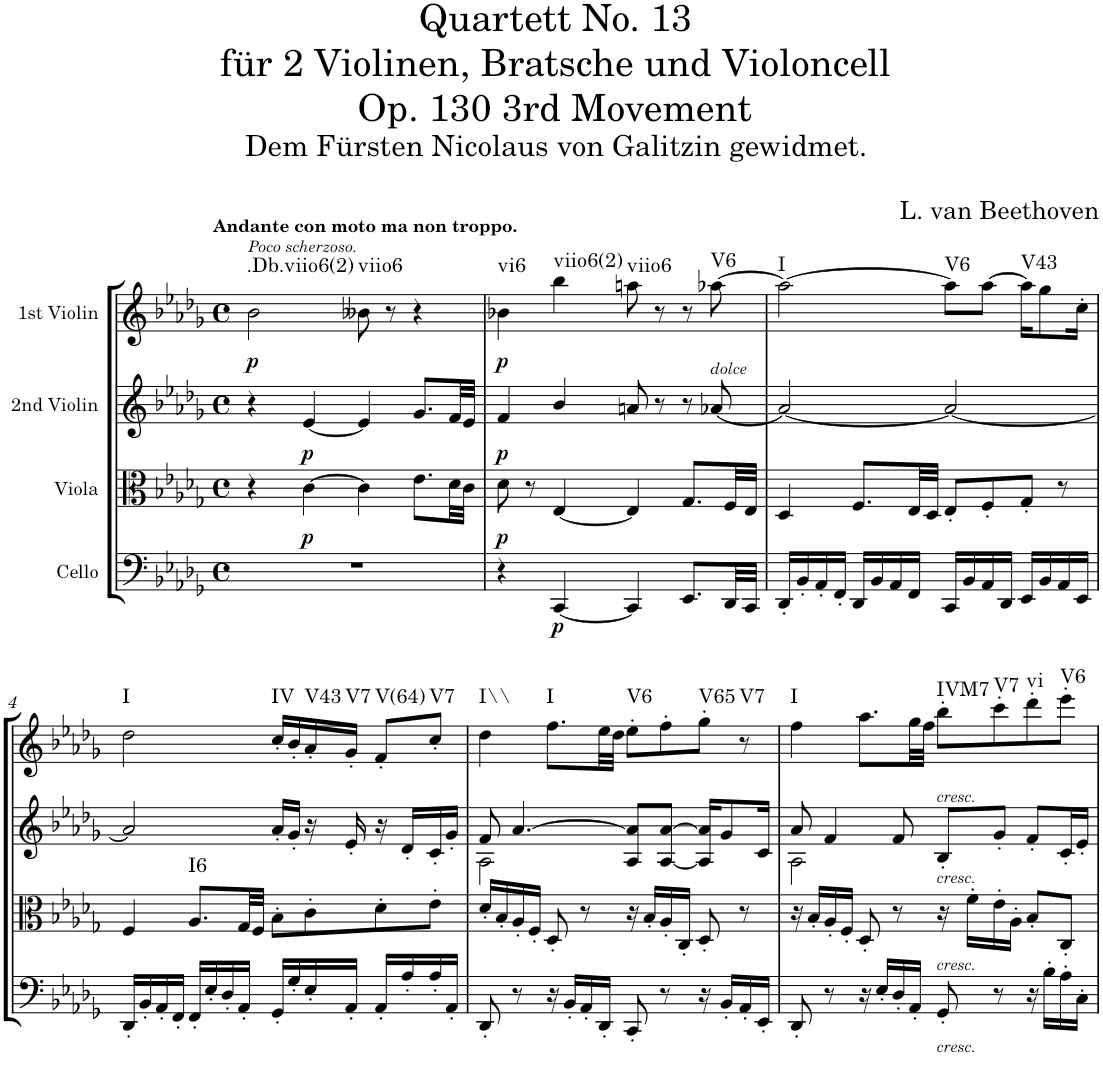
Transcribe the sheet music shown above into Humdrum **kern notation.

**kern	**dynam	**kern	**dynam	**harte	**kern	**dynam	**kern	**dynam	**harte
*part4	*part4	*part3	*part3	*part3	*part2	*part2	*part1	*part1	*part1
*staff4	*staff4	*staff3	*staff3	*	*staff2	*staff2	*staff1	*staff1	*
*I"Cello	*	*I"Viola	*	*	*I"2nd Violin	*	*I"1st Violin	*	*
*	*	*I'Vla	*	*	*I'Vln	*	*I'Vln	*	*
*clefF4	*	*clefC3	*	*	*clefG2	*	*clefG2	*	*
*k[b-e-a-d-g-]	*	*k[b-e-a-d-g-]	*	*	*k[b-e-a-d-g-]	*	*k[b-e-a-d-g-]	*	*
*D-:	*	*D-:	*	*	*D-:	*	*D-:	*	*
*M4/4	*	*M4/4	*	*	*M4/4	*	*M4/4	*	*
*met(c)	*	*met(c)	*	*	*met(c)	*	*met(c)	*	*
=1	=1	=1	=1	=1	=1	=1	=1	=1	=1
!	!	!	!	!	!	!	!LO:TX:a:B:t=Andante con moto ma non troppo.	!	!
!	!	!	!	!	!	!	!LO:TX:a:i:t=Poco scherzoso.	!	!
!	!	!	!	!	!	!	!	!LO:DY:b	!LO:H:kt=.Db.viio6(2)
1r	.	4r	.	.	4r	.	2b-\	p	N
!	!	!	!LO:DY:b	!	!	!LO:DY:b	!	!	!
.	.	[4c\	p	.	[4e-/	p	.	.	.
!	!	!	!	!	!	!	!	!	!LO:H:kt=viio6
.	.	4c\]	.	.	4e-/]	.	8b--X\	.	N
.	.	.	.	.	.	.	8r	.	.
.	.	8.e-\L	.	.	8.g-/L	.	4r	.	.
.	.	32d-\LL	.	.	32f/LL	.	.	.	.
.	.	32c\JJJ	.	.	32e-/JJJ	.	.	.	.
=2	=2	=2	=2	=2	=2	=2	=2	=2	=2
!	!	!	!LO:DY:b	!	!	!LO:DY:b	!	!LO:DY:b	!LO:H:kt=vi6
4r	.	8d-\	p	.	4f/	p	4b-X\	p	N
.	.	8r	.	.	.	.	.	.	.
!	!LO:DY:b	!	!	!	!	!	!	!	!LO:H:kt=viio6(2)
[4CC/	p	[4E-/	.	.	4b-/	.	4bb-\	.	N
!	!	!	!	!	!	!	!	!	!LO:H:kt=viio6
4CC/]	.	4E-/]	.	.	8an/	.	8aan\	.	N
.	.	.	.	.	8r	.	8r	.	.
8.EE-/L	.	8.G-/L	.	.	8r	.	8r	.	.
!	!	!	!	!	!	!	!LO:TX:b:i:t=dolce	!	!LO:H:kt=V6
.	.	.	.	.	[8a-X/	.	[8aa-X\	.	N
32DD-/LL	.	32F/LL	.	.	.	.	.	.	.
32CC/JJJ	.	32E-/JJJ	.	.	.	.	.	.	.
=3	=3	=3	=3	=3	=3	=3	=3	=3	=3
!	!	!	!	!	!	!	!	!	!LO:H:kt=I
16DD-'/LL	.	4D-/	.	.	2a-/_	.	2aa-\_	.	N
16BB-'/	.	.	.	.	.	.	.	.	.
16AA-'/	.	.	.	.	.	.	.	.	.
16FF'/JJ	.	.	.	.	.	.	.	.	.
16DD-/LL	.	8.F/L	.	.	.	.	.	.	.
16BB-/	.	.	.	.	.	.	.	.	.
16AA-/	.	.	.	.	.	.	.	.	.
16FF/JJ	.	32E-/LL	.	.	.	.	.	.	.
.	.	32D-/JJJ	.	.	.	.	.	.	.
!	!	!	!	!	!	!	!	!	!LO:H:kt=V6
16CC/LL	.	8E-'/L	.	.	2a-/_	.	8aa-\L]	.	N
16BB-/	.	.	.	.	.	.	.	.	.
16AA-/	.	8F'/	.	.	.	.	[8aa-\J	.	.
16DD-/JJ	.	.	.	.	.	.	.	.	.
!	!	!	!	!	!	!	!	!	!LO:H:kt=V43
16EE-/LL	.	8G-'/J	.	.	.	.	16aa-\KL]	.	N
16BB-/	.	.	.	.	.	.	8gg-\	.	.
16AA-/	.	8r	.	.	.	.	.	.	.
16EE-/JJ	.	.	.	.	.	.	16cc'\Jk	.	.
!!LO:LB:g=z
=4	=4	=4	=4	=4	=4	=4	=4	=4	=4
!	!	!	!	!	!	!	!	!	!LO:H:kt=I
16DD-'/LL	.	4F/	.	.	2a-/]	.	2dd-\	.	N
16BB-'/	.	.	.	.	.	.	.	.	.
16AA-'/	.	.	.	.	.	.	.	.	.
16FF'/JJ	.	.	.	.	.	.	.	.	.
!	!	!	!	!LO:H:kt=I6	!	!	!	!	!
16FF'/LL	.	8.A-/L	.	N	.	.	.	.	.
16E-'/	.	.	.	.	.	.	.	.	.
16D-'/	.	.	.	.	.	.	.	.	.
16AA-'/JJ	.	32G-/LL	.	.	.	.	.	.	.
.	.	32F/JJJ	.	.	.	.	.	.	.
!	!	!	!	!	!	!	!	!	!LO:H:kt=IV
16GG-'/LL	.	8B-'\L	.	.	16a-'/LL	.	16cc'/LL	.	N
16G-'/	.	.	.	.	16g-'/JJ	.	16b-'/	.	.
!	!	!	!	!	!	!	!	!	!LO:H:kt=V43
16E-'/	.	8c'\	.	.	16r	.	16a-'/	.	N
!	!	!	!	!	!	!	!	!	!LO:H:kt=V7
16AA-'/JJ	.	.	.	.	16e-'/	.	16g-'/JJ	.	N
!	!	!	!	!	!	!	!	!	!LO:H:kt=V(64)
16AA-'/LL	.	8d-'\	.	.	16r	.	8f'/L	.	N
16A-'/	.	.	.	.	16d-'/LL	.	.	.	.
!	!	!	!	!	!	!	!	!	!LO:H:kt=V7
16A-'/	.	8e-'\J	.	.	16c'/	.	8cc'/J	.	N
16AA-'/JJ	.	.	.	.	16g-'/JJ	.	.	.	.
=5	=5	=5	=5	=5	=5	=5	=5	=5	=5
*	*	*	*	*	*^	*	*	*	*
!	!	!	!	!	!	!	!	!	!	!LO:H:kt=I\\
8DD-'/	.	16d-'/LL	.	.	8f/	2A-\	.	4dd-\	.	N
.	.	16B-'/	.	.	.	.	.	.	.	.
8r	.	16A-'/	.	.	[>4.a-/	.	.	.	.	.
.	.	16F'/JJ	.	.	.	.	.	.	.	.
!	!	!	!	!	!	!	!	!	!	!LO:H:kt=I
16r	.	8D-'/	.	.	.	.	.	8.ff\L	.	N
16BB-'/LL	.	.	.	.	.	.	.	.	.	.
16AA-'/	.	8r	.	.	.	.	.	.	.	.
16DD-'/JJ	.	.	.	.	.	.	.	32ee-\LL	.	.
.	.	.	.	.	.	.	.	32dd-\JJJ	.	.
!	!	!	!	!	!	!	!	!	!	!LO:H:kt=V6
8CC'/	.	16r	.	.	8A-/ 8a-/]L	2ryy	.	8ee-'\L	.	N
.	.	16B-'/LL	.	.	.	.	.	.	.	.
8r	.	16A-'/	.	.	[<8A-/ [>8a-/J	.	.	8ff'\	.	.
.	.	16C'/JJ	.	.	.	.	.	.	.	.
!	!	!	!	!	!	!	!	!	!	!LO:H:kt=V65
16r	.	8D-'/	.	.	16A-/] 16a-/]KL	.	.	8gg-'\J	.	N
16BB-'/LL	.	.	.	.	8g-/	.	.	.	.	.
!	!	!	!	!	!	!	!	!	!	!LO:H:kt=V7
16AA-'/	.	8r	.	.	.	.	.	8r	.	N
16EE-'/JJ	.	.	.	.	16c/Jk	.	.	.	.	.
=6	=6	=6	=6	=6	=6	=6	=6	=6	=6	=6
!	!	!	!	!	!	!	!	!	!	!LO:H:kt=I
8DD-'/	.	16r	.	.	8a-/	2A-\	.	4ff\	.	N
.	.	16B-'/LL	.	.	.	.	.	.	.	.
8r	.	16A-'/	.	.	4f/	.	.	.	.	.
.	.	16F'/JJ	.	.	.	.	.	.	.	.
16r	.	8D-'/	.	.	.	.	.	8.aa-\L	.	.
16E-'/LL	.	.	.	.	.	.	.	.	.	.
16D-'/	.	8r	.	.	8f/	.	.	.	.	.
16AA-'/JJ	.	.	.	.	.	.	.	32gg-\LL	.	.
.	.	.	.	.	.	.	.	32ff\JJJ	.	.
!	!	!	!	!	!	!	!	!LO:TX:b:i:t=cresc.	!	!
!	!	!	!	!	!LO:TX:b:i:t=cresc.	!	!	!	!	!
!	!	!LO:TX:b:i:t=cresc.	!	!	!	!	!	!	!	!
!LO:TX:b:i:t=cresc.	!	!	!	!	!	!	!	!	!	!LO:H:kt=IVM7
8GG-'/	.	16r	.	.	8B-'/L	2ryy	.	8bb-'\L	.	N
.	.	16f'\LL	.	.	.	.	.	.	.	.
!	!	!	!	!	!	!	!	!	!	!LO:H:kt=V7
8r	.	16e-'\	.	.	8g-'/J	.	.	8ccc'\	.	N
.	.	16A-'\JJ	.	.	.	.	.	.	.	.
!	!	!	!	!	!	!	!	!	!	!LO:H:kt=vi
16r	.	8B-'/L	.	.	8f'/L	.	.	8ddd-'\	.	N
16B-'\LL	.	.	.	.	.	.	.	.	.	.
!	!	!	!	!	!	!	!	!	!	!LO:H:kt=V6
16A-'\	.	8C'/J	.	.	16c'/L	.	.	8eee-'\J	.	N
16C'\JJ	.	.	.	.	16e-'/JJ	.	.	.	.	.
*	*	*	*	*	*v	*v	*	*	*	*
=	=	=	=	=	=	=	=	=	=
*-	*-	*-	*-	*-	*-	*-	*-	*-	*-
